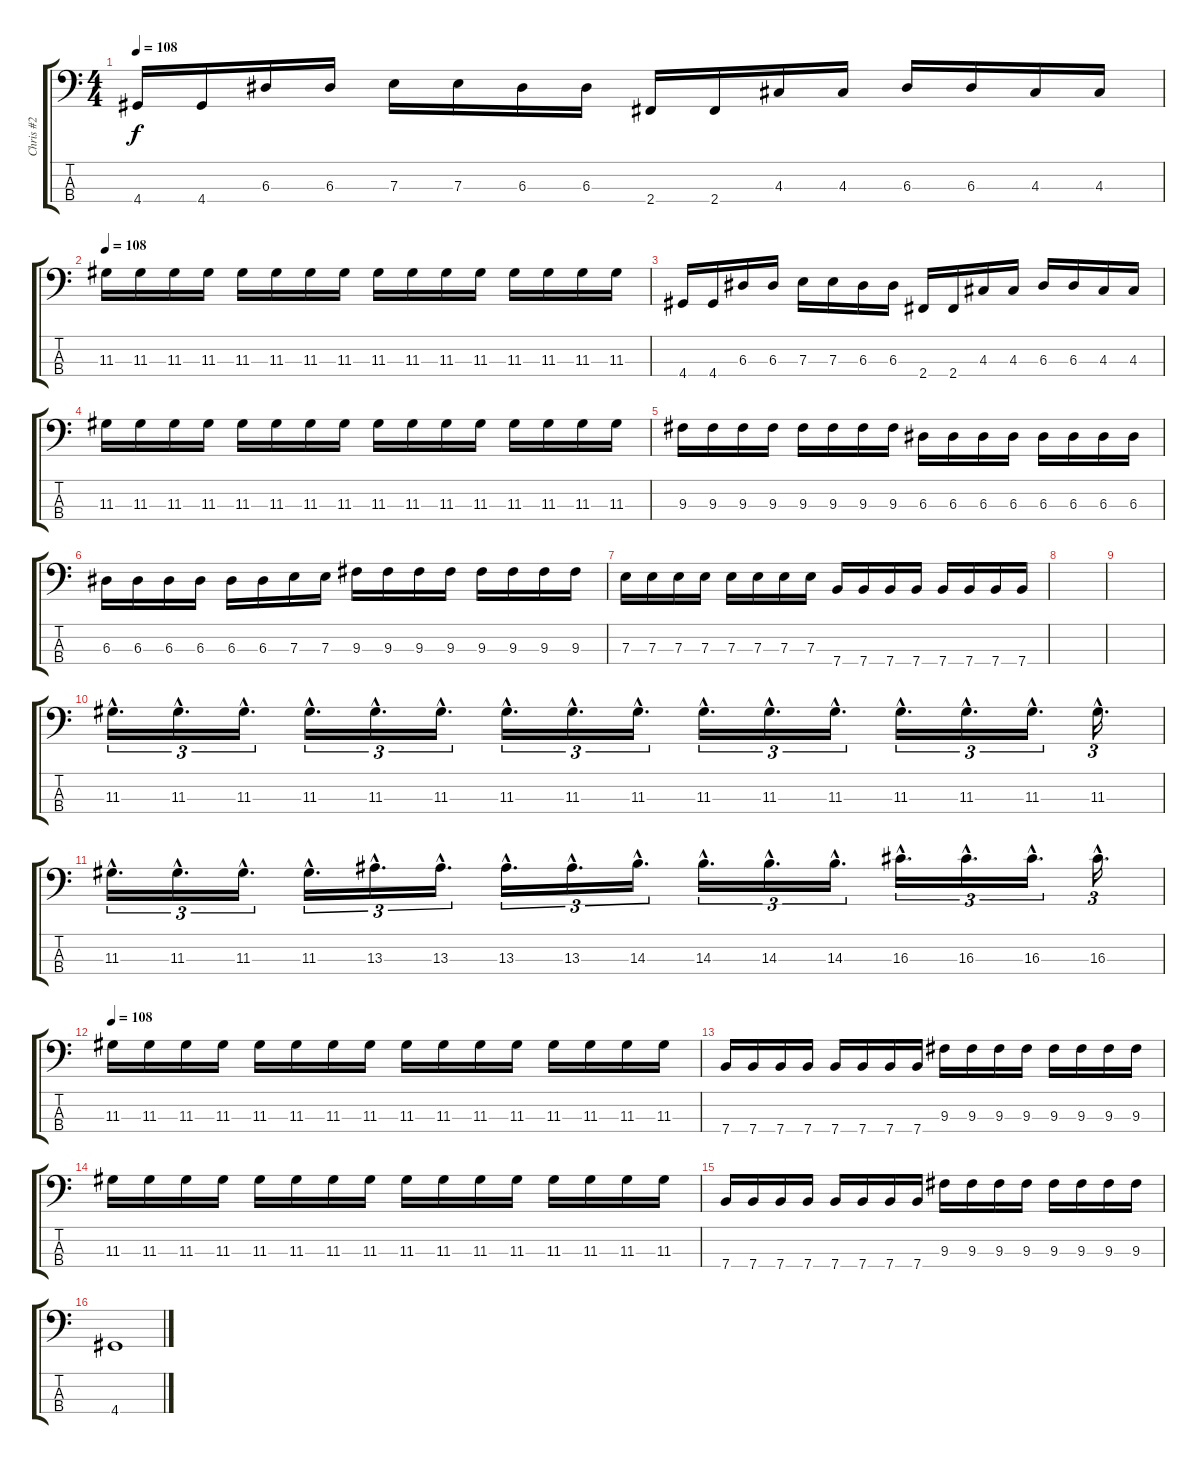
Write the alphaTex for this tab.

\track ("Chris #2" "Chris #2") {instrument electricbasspick}
\staff {score tabs}
\tuning (G2 D2 A1 E1) {hide}
\ts (4 4)
\tempo 108
\clef f4
\ks c
4.4.16{dy f} 4.4.16 6.3.16 6.3.16 7.3.16 7.3.16 6.3.16 6.3.16 2.4.16 2.4.16 4.3.16 4.3.16 6.3.16 6.3.16 4.3.16 4.3.16 |
\tempo 108
11.3.16 11.3.16 11.3.16 11.3.16 11.3.16 11.3.16 11.3.16 11.3.16 11.3.16 11.3.16 11.3.16 11.3.16 11.3.16 11.3.16 11.3.16 11.3.16 |
4.4.16 4.4.16 6.3.16 6.3.16 7.3.16 7.3.16 6.3.16 6.3.16 2.4.16 2.4.16 4.3.16 4.3.16 6.3.16 6.3.16 4.3.16 4.3.16 |
11.3.16 11.3.16 11.3.16 11.3.16 11.3.16 11.3.16 11.3.16 11.3.16 11.3.16 11.3.16 11.3.16 11.3.16 11.3.16 11.3.16 11.3.16 11.3.16 |
9.3.16 9.3.16 9.3.16 9.3.16 9.3.16 9.3.16 9.3.16 9.3.16 6.3.16 6.3.16 6.3.16 6.3.16 6.3.16 6.3.16 6.3.16 6.3.16 |
6.3.16 6.3.16 6.3.16 6.3.16 6.3.16 6.3.16 7.3.16 7.3.16 9.3.16 9.3.16 9.3.16 9.3.16 9.3.16 9.3.16 9.3.16 9.3.16 |
7.3.16 7.3.16 7.3.16 7.3.16 7.3.16 7.3.16 7.3.16 7.3.16 7.4.16 7.4.16 7.4.16 7.4.16 7.4.16 7.4.16 7.4.16 7.4.16 |
|
|
11.3{hac}.16{d tu (3 2)} 11.3{hac}.16{d tu (3 2)} 11.3{hac}.16{d tu (3 2)} 11.3{hac}.16{d tu (3 2)} 11.3{hac}.16{d tu (3 2)} 11.3{hac}.16{d tu (3 2)} 11.3{hac}.16{d tu (3 2)} 11.3{hac}.16{d tu (3 2)} 11.3{hac}.16{d tu (3 2)} 11.3{hac}.16{d tu (3 2)} 11.3{hac}.16{d tu (3 2)} 11.3{hac}.16{d tu (3 2)} 11.3{hac}.16{d tu (3 2)} 11.3{hac}.16{d tu (3 2)} 11.3{hac}.16{d tu (3 2)} 11.3{hac}.16{d tu (3 2)} |
11.3{hac}.16{d tu (3 2)} 11.3{hac}.16{d tu (3 2)} 11.3{hac}.16{d tu (3 2)} 11.3{hac}.16{d tu (3 2)} 13.3{hac}.16{d tu (3 2)} 13.3{hac}.16{d tu (3 2)} 13.3{hac}.16{d tu (3 2)} 13.3{hac}.16{d tu (3 2)} 14.3{hac}.16{d tu (3 2)} 14.3{hac}.16{d tu (3 2)} 14.3{hac}.16{d tu (3 2)} 14.3{hac}.16{d tu (3 2)} 16.3{hac}.16{d tu (3 2)} 16.3{hac}.16{d tu (3 2)} 16.3{hac}.16{d tu (3 2)} 16.3{hac}.16{d tu (3 2)} |
\tempo 108
11.3.16 11.3.16 11.3.16 11.3.16 11.3.16 11.3.16 11.3.16 11.3.16 11.3.16 11.3.16 11.3.16 11.3.16 11.3.16 11.3.16 11.3.16 11.3.16 |
7.4.16 7.4.16 7.4.16 7.4.16 7.4.16 7.4.16 7.4.16 7.4.16 9.3.16 9.3.16 9.3.16 9.3.16 9.3.16 9.3.16 9.3.16 9.3.16 |
11.3.16 11.3.16 11.3.16 11.3.16 11.3.16 11.3.16 11.3.16 11.3.16 11.3.16 11.3.16 11.3.16 11.3.16 11.3.16 11.3.16 11.3.16 11.3.16 |
7.4.16 7.4.16 7.4.16 7.4.16 7.4.16 7.4.16 7.4.16 7.4.16 9.3.16 9.3.16 9.3.16 9.3.16 9.3.16 9.3.16 9.3.16 9.3.16 |
4.4.1
